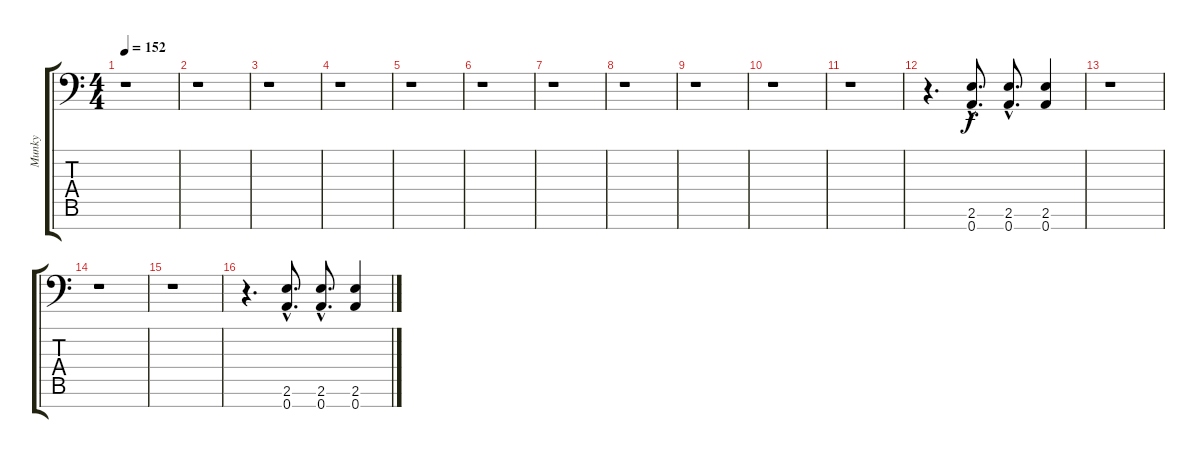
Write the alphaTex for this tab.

\track ("Munky" "Munky") {instrument overdrivenguitar}
\staff {score tabs}
\tuning (D4 A3 F3 C3 G2 D2 A1) {hide}
\ts (4 4)
\tempo 152
\clef f4
\ks c
r.1{dy f instrument overdrivenguitar} |
r.1 |
r.1 |
r.1 |
r.1 |
r.1 |
r.1 |
r.1 |
r.1 |
r.1 |
r.1 |
r.4{d} (2.6{hac} 0.7{hac}).8{d} (2.6{hac} 0.7{hac}).8{d} (2.6 0.7).4 |
r.1 |
r.1 |
r.1 |
r.4{d} (2.6{hac} 0.7{hac}).8{d} (2.6{hac} 0.7{hac}).8{d} (2.6 0.7).4
